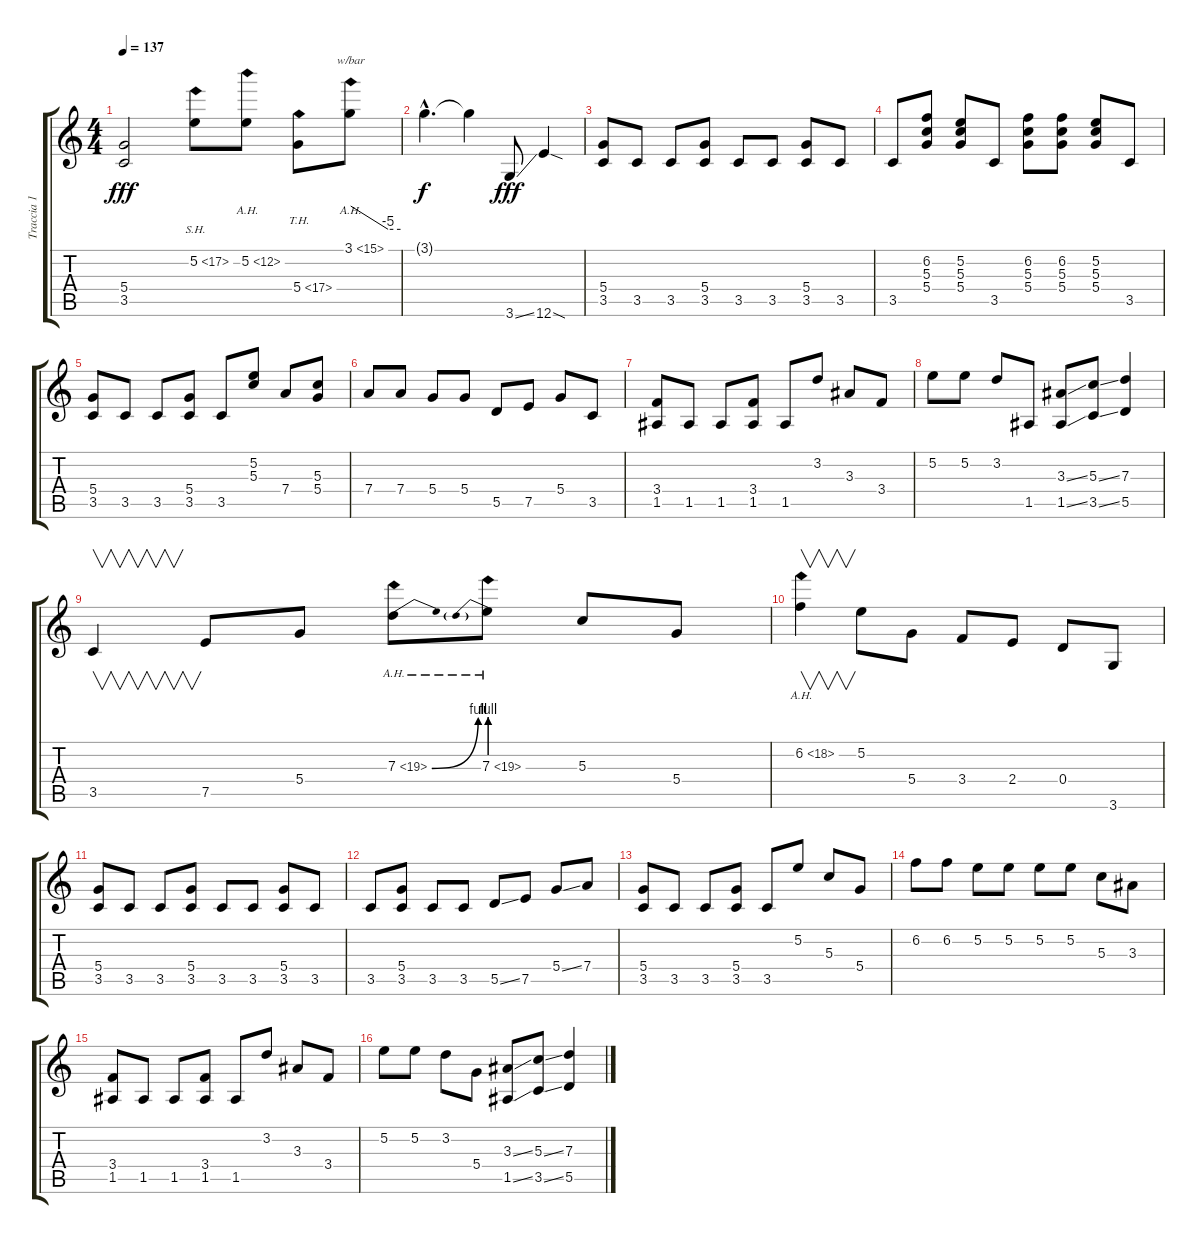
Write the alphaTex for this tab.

\track ("Traccia 1" "Traccia 1") {instrument distortionguitar}
\staff {score tabs}
\tuning (E4 B3 G3 D3 A2 E2) {hide}
\ts (4 4)
\tempo 137
\clef g2
\ks c
(5.4 3.5).2{dy fff} 5.2{sh 12}.8 5.2{ah 7}.8 5.4{th 12}.8 3.1{ah 12}.8{tbe (custom default 0 0 45 -20 60 -20)} |
3.1{hac t}.4{d dy f} 3.1{t}.4 3.6{ss}.8{dy fff} 12.6{sod}.4 |
(5.4 3.5).8 3.5.8 3.5.8 (5.4 3.5).8 3.5.8 3.5.8 (5.4 3.5).8 3.5.8 |
3.5.8 (6.2 5.3 5.4).8 (5.2 5.3 5.4).8 3.5.8 (6.2 5.3 5.4).8 (6.2 5.3 5.4).8 (5.2 5.3 5.4).8 3.5.8 |
(5.4 3.5).8 3.5.8 3.5.8 (5.4 3.5).8 3.5.8 (5.2 5.3).8 7.4.8 (5.3 5.4).8 |
7.4.8 7.4.8 5.4.8 5.4.8 5.5.8 7.5.8 5.4.8 3.5.8 |
(3.4 1.5).8 1.5.8 1.5.8 (3.4 1.5).8 1.5.8 3.2.8 3.3.8 3.4.8 |
5.2.8 5.2.8 3.2.8 1.5.8 (3.3{ss} 1.5{ss}).8 (5.3{ss} 3.5{ss}).8 (7.3 5.5).4 |
3.5.4{v} 7.5.8 5.4.8 7.3{be (bend 0 0 60 4) ah 12}.8 7.3{be (prebend 0 4 60 4) ah 12}.8 5.3.8 5.4.8 |
6.2{ah 12}.4{v} 5.2.8 5.4.8 3.4.8 2.4.8 0.4.8 3.6.8 |
(5.4 3.5).8 3.5.8 3.5.8 (5.4 3.5).8 3.5.8 3.5.8 (5.4 3.5).8 3.5.8 |
3.5.8 (5.4 3.5).8 3.5.8 3.5.8 5.5{ss}.8 7.5.8 5.4{ss}.8 7.4.8 |
(5.4 3.5).8 3.5.8 3.5.8 (5.4 3.5).8 3.5.8 5.2.8 5.3.8 5.4.8 |
6.2.8 6.2.8 5.2.8 5.2.8 5.2.8 5.2.8 5.3.8 3.3.8 |
(3.4 1.5).8 1.5.8 1.5.8 (3.4 1.5).8 1.5.8 3.2.8 3.3.8 3.4.8 |
5.2.8 5.2.8 3.2.8 5.4.8 (3.3{ss} 1.5{ss}).8 (5.3{ss} 3.5{ss}).8 (7.3 5.5).4
